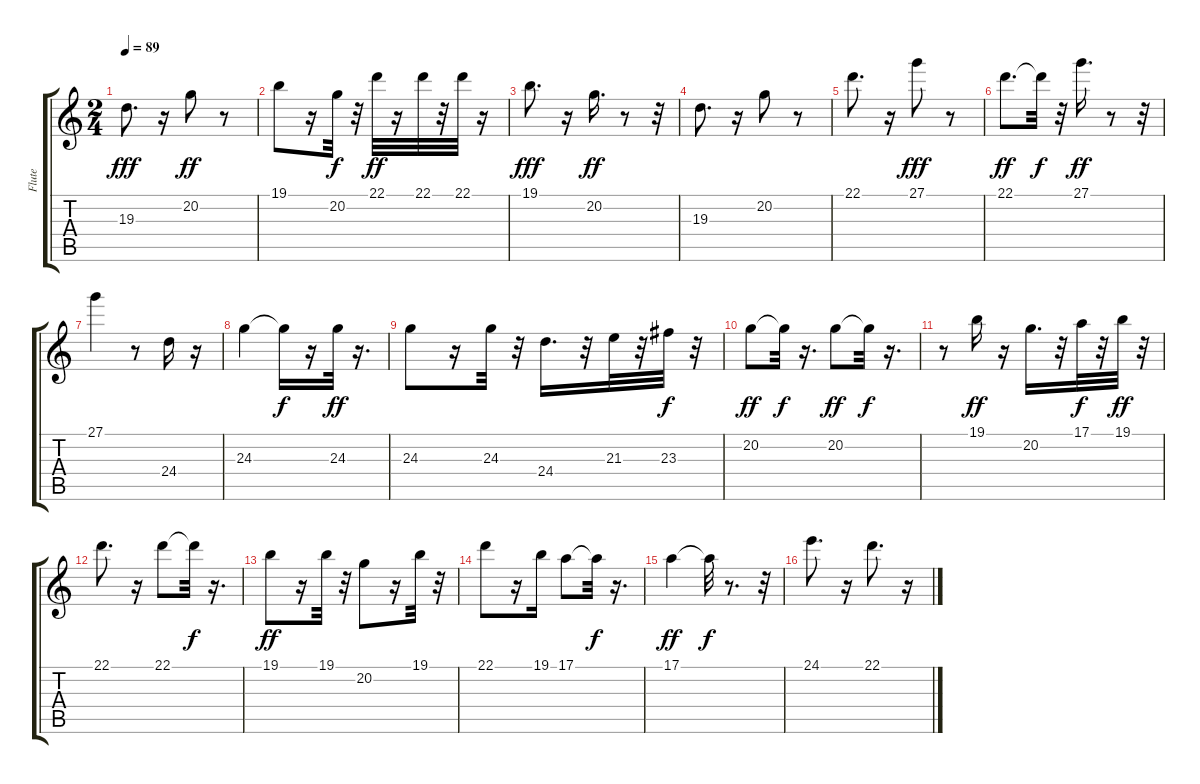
\track ("Flute" "Flute") {instrument flute}
\staff {score tabs}
\tuning (E4 B3 G3 D3 A2 E2) {hide}
\ts (2 4)
\tempo 89
\clef g2
\ks c
19.3.8{d dy fff} r.16 20.2.8{dy ff} r.8 |
19.1.8 r.16 20.2.32{dy f} r.32 22.1.32{dy ff} r.16 22.1.32 r.32 22.1.32 r.16 |
19.1.8{d dy fff} r.16 20.2.16{d dy ff} r.8 r.32 |
19.3.8{d} r.16 20.2.8 r.8 |
22.1.8{d} r.16 27.1.8{dy fff} r.8 |
22.1.8{d dy ff} 22.1{t}.32{dy f} r.32 27.1.16{d dy ff} r.8 r.32 |
27.1.4 r.8 24.4.16 r.16 |
24.3.4 24.3{t}.16{dy f} r.16 24.3.32{dy ff} r.16{d} |
24.3.8 r.16 24.3.32 r.32 24.4.16{d} r.32 21.3.32 r.32 23.3.32{dy f} r.32 |
20.2.8{dy ff} 20.2{t}.32{dy f} r.16{d} 20.2.8{dy ff} 20.2{t}.32{dy f} r.16{d} |
r.8 19.1.16{dy ff} r.16 20.2.16{d} r.32 17.1.32{dy f} r.32 19.1.32{dy ff} r.32 |
22.1.8{d} r.16 22.1.8 22.1{t}.32{dy f} r.16{d} |
19.1.8{dy ff} r.16 19.1.32 r.32 20.2.8 r.16 19.1.32 r.32 |
22.1.8 r.16 19.1.16 17.1.8 17.1{t}.32{dy f} r.16{d} |
17.1.4{dy ff} 17.1{t}.32{dy f} r.8{d} r.32 |
24.1.8{d} r.16 22.1.8{d} r.16
